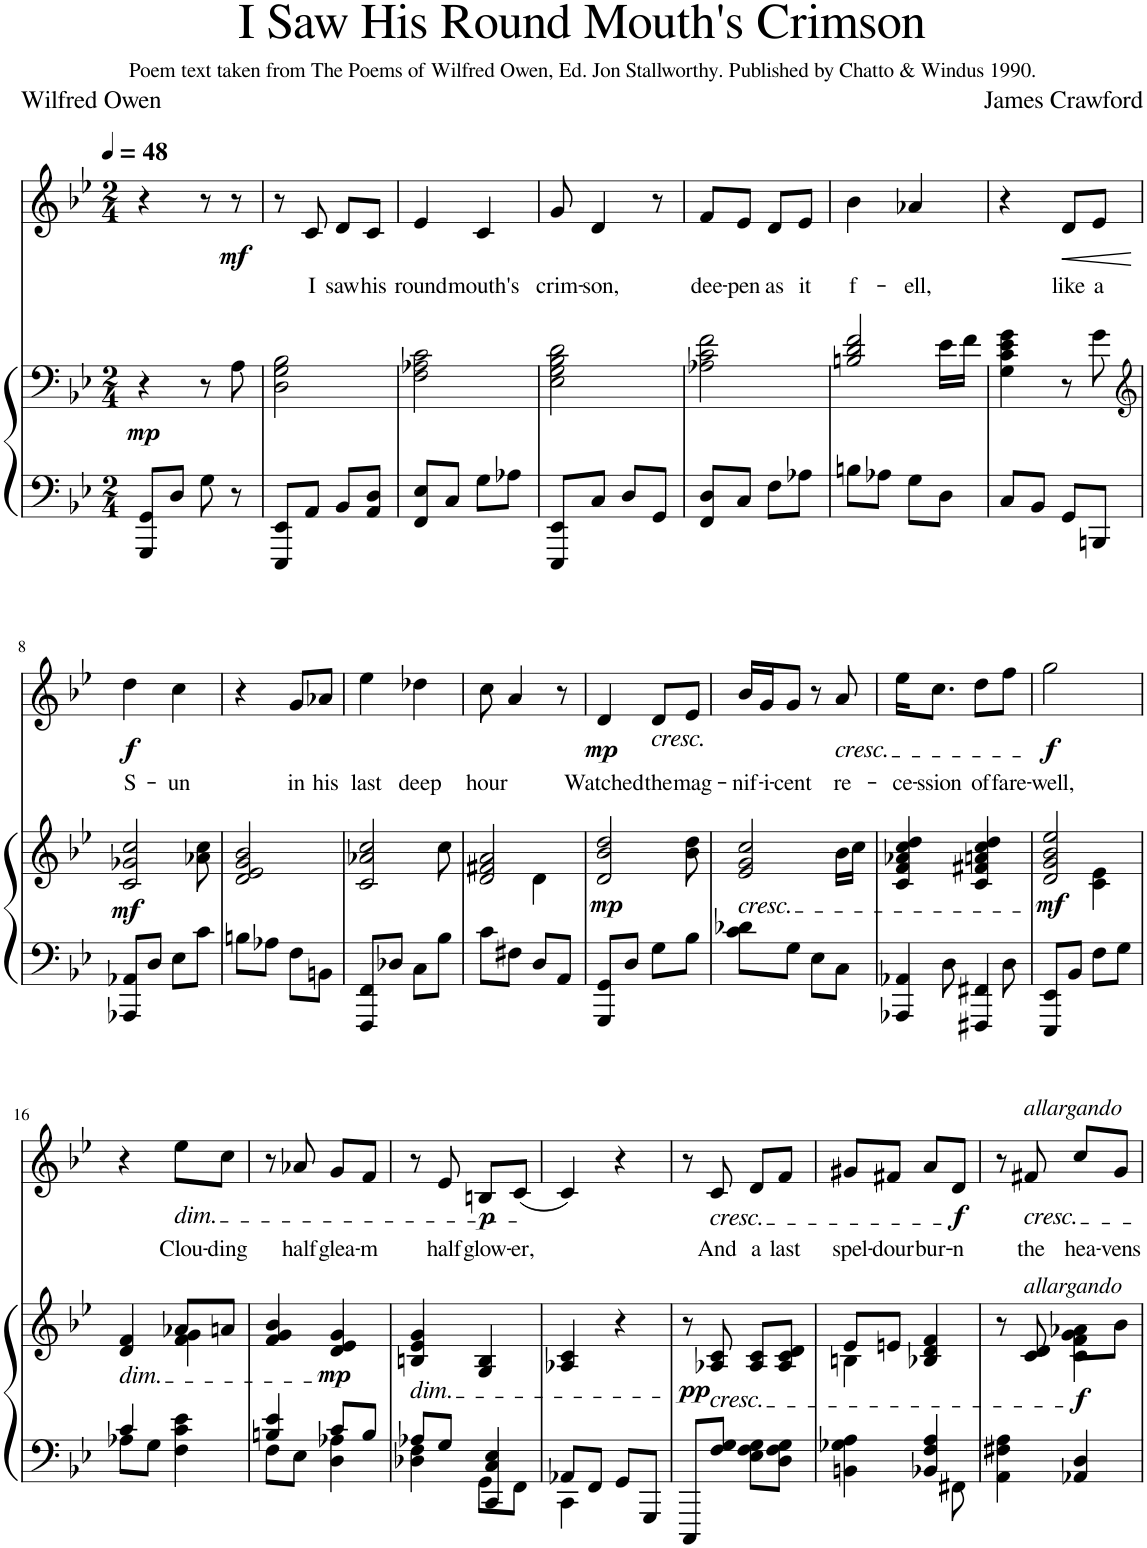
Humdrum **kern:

**kern	**kern	**dynam	**kern	**text	**dynam
*part2	*part2	*part2	*part1	*part1	*part1
*staff3	*staff2	*staff2/3	*staff1	*staff1	*staff1
*I"Piano	*	*	*I"Voice	*	*
*I'Pno	*	*	*	*	*
*clefF4	*clefF4	*	*clefG2	*	*
*k[b-e-]	*k[b-e-]	*	*k[b-e-]	*	*
*M2/4	*M2/4	*	*M2/4	*	*
*MM48	*MM48	*	*MM48	*	*
=1	=1	=1	=1	=1	=1
!	!	!LO:DY:b	!	!	!
8GGG/ 8GG/L	4r	mp	4r	.	.
8D/J	.	.	.	.	.
8G\	8r	.	8r	.	.
!	!	!	!	!	!LO:DY:b
8r	8A\	.	8r	.	mf
=2	=2	=2	=2	=2	=2
8EEE-/ 8EE-/L	2D\ 2G\ 2B-\	.	8r	.	.
!	!	!	!	!LO:LY:b	!
8AA/J	.	.	8c/	I	.
!	!	!	!	!LO:LY:b	!
8BB-/L	.	.	8d/L	saw	.
!	!	!	!	!LO:LY:b	!
8AA/ 8D/J	.	.	8c/J	his	.
=3	=3	=3	=3	=3	=3
!	!	!	!	!LO:LY:b	!
8FF/ 8E-/L	2F\ 2A-X\ 2c\	.	4e-/	round	.
8C/J	.	.	.	.	.
!	!	!	!	!LO:LY:b	!
8G\L	.	.	4c/	mouth's	.
8A-X\J	.	.	.	.	.
=4	=4	=4	=4	=4	=4
!	!	!	!	!LO:LY:b	!
8EEE-/ 8EE-/L	2E-\ 2G\ 2B-\ 2d\	.	8g/	crim-	.
!	!	!	!	!LO:LY:b	!
8C/J	.	.	4d/	-son,	.
8D/L	.	.	.	.	.
8GG/J	.	.	8r	.	.
=5	=5	=5	=5	=5	=5
!	!	!	!	!LO:LY:b	!
8FF/ 8D/L	2A-X\ 2c\ 2f\	.	8f/L	dee-	.
!	!	!	!	!LO:LY:b	!
8C/J	.	.	8e-/J	-pen	.
!	!	!	!	!LO:LY:b	!
8F\L	.	.	8d/L	as	.
!	!	!	!	!LO:LY:b	!
8A-X\J	.	.	8e-/J	it	.
=6	=6	=6	=6	=6	=6
*	*^	*	*	*	*
!	!	!	!	!	!LO:LY:b	!
8Bn\L	2Bn/ 2d/ 2f/	4.ryy	.	4b-\	f-	.
8A-X\J	.	.	.	.	.	.
!	!	!	!	!	!LO:LY:b	!
8G\L	.	.	.	4a-X/	-ell,	.
8D\J	.	16e-\LL	.	.	.	.
.	.	16f\JJ	.	.	.	.
*	*v	*v	*	*	*	*
=7	=7	=7	=7	=7	=7
8C/L	4G\ 4c\ 4e-\ 4g\	.	4r	.	.
8BB-/J	.	.	.	.	.
!	!	!	!	!LO:LY:b	!LO:HP:b
8GG/L	8r	.	8d/L	like	<
!	!	!	!	!LO:LY:b	!
8BBBn/J	8g\	.	8e-/J	a	.
.	.	.	.	.	[
!!LO:LB:g=z
=8	=8	=8	=8	=8	=8
*	*clefG2	*	*	*	*
*	*^	*	*	*	*
!	!	!	!LO:DY:b	!	!LO:LY:b	!LO:DY:b
8AAA-X/ 8AA-X/L	2c/ 2g-X/ 2cc/	4.ryy	mf	4dd\	S-	f
8D/J	.	.	.	.	.	.
!	!	!	!	!	!LO:LY:b	!
8E-\L	.	.	.	4cc\	-un	.
8c\J	.	8a-X\ 8cc\	.	.	.	.
*	*v	*v	*	*	*	*
=9	=9	=9	=9	=9	=9
8Bn\L	2d/ 2e-/ 2g/ 2b-/	.	4r	.	.
8A-X\J	.	.	.	.	.
!	!	!	!	!LO:LY:b	!
8F\L	.	.	8g/L	in	.
!	!	!	!	!LO:LY:b	!
8BBn\J	.	.	8a-X/J	his	.
=10	=10	=10	=10	=10	=10
*	*^	*	*	*	*
!	!	!	!	!	!LO:LY:b	!
8FFF/ 8FF/L	2c/ 2a-X/ 2cc/	4.ryy	.	4ee-\	last	.
8D-X/J	.	.	.	.	.	.
!	!	!	!	!	!LO:LY:b	!
8C\L	.	.	.	4dd-X\	deep	.
8B-\J	.	8cc\	.	.	.	.
=11	=11	=11	=11	=11	=11	=11
!	!	!	!	!	!LO:LY:b	!
8c\L	2d/ 2f#X/ 2a/	4ryy	.	8cc\	hour	.
8F#X\J	.	.	.	4a/	.	.
8D/L	.	4d\	.	.	.	.
8AA/J	.	.	.	8r	.	.
=12	=12	=12	=12	=12	=12	=12
!	!	!	!LO:DY:b	!	!LO:LY:b	!LO:DY:b
8GGG/ 8GG/L	2d/ 2b-/ 2dd/	4.ryy	mp	4d/	Watched	mp
8D/J	.	.	.	.	.	.
!	!	!	!	!LO:TX:b:i:t=cresc.	!	!
!	!	!	!	!	!LO:LY:b	!
8G\L	.	.	.	8d/L	the	.
!	!	!	!	!	!LO:LY:b	!
8B-\J	.	8b-\ 8dd\	.	8e-/J	mag-	.
=13	=13	=13	=13	=13	=13	=13
!	!LO:TX:b:i:t=cresc.	!	!	!	!	!
!	!	!	!	!	!LO:LY:b	!
8c\ 8d-X\L	2e-/ 2g/ 2cc/	4.ryy	.	16b-/LL	-nif-	.
!	!	!	!	!	!LO:LY:b	!
.	.	.	.	16g/J	-i-	.
!	!	!	!	!	!LO:LY:b	!
8G\J	.	.	.	8g/J	-cent	.
8E-\L	.	.	.	8r	.	.
!	!	!	!	!LO:TX:b:i:t=cresc.	!	!
!	!	!	!	!	!LO:LY:b	!
8C\J	.	16b-\LL	.	8a/	re-	.
.	.	16cc\JJ	.	.	.	.
=14	=14	=14	=14	=14	=14	=14
*^	*	*	*	*	*	*
!	!	!	!	!	!	!LO:LY:b	!
*	*	*v	*v	*	*	*	*
4AAA-X/ 4AA-X/	8ryy	4c/ 4f/ 4a-X/ 4cc/ 4dd/	.	16ee-\KL	-ce-	.
!	!	!	!	!	!LO:LY:b	!
.	.	.	.	8.cc\J	-ssion	.
.	8D\	.	.	.	.	.
!	!	!	!	!	!LO:LY:b	!
4FFF#X/ 4FF#X/	8ryy	4c/ 4f#X/ 4an/ 4cc/ 4dd/	.	8dd\L	of	.
!	!	!	!	!	!LO:LY:b	!
.	8D\	.	.	8ff\J	fare-	.
=15	=15	=15	=15	=15	=15	=15
*	*	*^	*	*	*	*
!	!	!	!	!LO:DY:b	!	!LO:LY:b	!LO:DY:b
*v	*v	*	*	*	*	*	*
8EEE-/ 8EE-/L	2d/ 2g/ 2b-/ 2ee-/	4ryy	mf	2gg\	-well,	f
8BB-/J	.	.	.	.	.	.
8F\L	.	4c\ 4e-\	.	.	.	.
8G\J	.	.	.	.	.	.
!!LO:LB:g=z
=16	=16	=16	=16	=16	=16	=16
*^	*	*	*	*	*	*
!	!	!LO:TX:b:i:t=dim.	!	!	!	!	!
4c/	8A-X\L	4d/ 4f/	4ryy	.	4r	.	.
.	8G\J	.	.	.	.	.	.
!	!	!	!	!	!LO:TX:b:i:t=dim.	!	!
!	!	!	!	!	!	!LO:LY:b	!
4F\ 4c\ 4e-\	4ryy	4f\ 4g\	8a-X/L	.	8ee-\L	Clou-	.
!	!	!	!	!	!	!LO:LY:b	!
.	.	.	8an/J	.	8cc\J	-ding	.
*	*	*v	*v	*	*	*	*
=17	=17	=17	=17	=17	=17	=17
4Bn/ 4e-/	8F\L	4f/ 4g/ 4b-/	.	8r	.	.
!	!	!	!	!	!LO:LY:b	!
.	8E-\J	.	.	8a-X/	half	.
!	!	!	!LO:DY:b	!	!LO:LY:b	!
4D\ 4A-X\	8c/L	4d/ 4e-/ 4g/	mp	8g/L	glea-	.
!	!	!	!	!	!LO:LY:b	!
.	8B/J	.	.	8f/J	-m	.
=18	=18	=18	=18	=18	=18	=18
!	!	!LO:TX:b:i:t=dim.	!	!	!	!
4D-X\ 4F\	8A-X/L	4Bn/ 4e-/ 4g/	.	8r	.	.
!	!	!	!	!	!LO:LY:b	!
.	8G/J	.	.	8e-/	half	.
!	!	!	!	!	!LO:LY:b	!LO:DY:b
4CC/ 4C/ 4E-/	8GG\L	4G/ 4B/	.	8Bn/L	glow-	p
!	!	!	!	!	!LO:LY:b	!
.	8FF\J	.	.	(8c/J	-er,	.
=19	=19	=19	=19	=19	=19	=19
8AA-X/L	4CC\	4A-X/ 4c/	.	4c/)	.	.
8FF/J	.	.	.	.	.	.
8GG/L	4ryy	4r	.	4r	.	.
8GGG/J	.	.	.	.	.	.
*v	*v	*	*	*	*	*
=20	=20	=20	=20	=20	=20
!	!	!LO:DY:b	!	!	!
8CCC/L	8r	pp	8r	.	.
!	!	!	!LO:TX:b:i:t=cresc.	!	!
!	!LO:TX:b:i:t=cresc.	!	!	!	!
!	!	!	!	!LO:LY:b	!
8F/ 8G/J	8A-X/ 8c/	.	8c/	And	.
!	!	!	!	!LO:LY:b	!
8E-\ 8F\ 8G\L	8A-/ 8c/L	.	8d/L	a	.
!	!	!	!	!LO:LY:b	!
8D\ 8F\ 8G\J	8A-/ 8c/ 8d/J	.	8f/J	last	.
=21	=21	=21	=21	=21	=21
*^	*^	*	*	*	*
!	!	!	!	!	!	!LO:LY:b	!
4BBn\ 4G-X\ 4A\	4.ryy	4Bn\	8e-/L	.	8g#X/L	spel-	.
!	!	!	!	!	!	!LO:LY:b	!
.	.	.	8en/J	.	8f#X/J	-dour	.
!	!	!	!	!	!	!LO:LY:b	!
4BB-X/ 4F/ 4A/	.	4B-X/ 4d/ 4f/	4ryy	.	8a/L	bur-	.
!	!	!	!	!	!	!LO:LY:b	!LO:DY:b
.	8FF#X\	.	.	.	8d/J	-n	f
*v	*v	*	*	*	*	*	*
=22	=22	=22	=22	=22	=22	=22
4AA\ 4F#X\ 4A\	8r	4ryy	.	8r	.	.
!	!	!	!	!LO:TX:a:i:t=allargando	!	!
!	!	!	!	!LO:TX:b:i:t=cresc.	!	!
!	!LO:TX:a:i:t=allargando	!	!	!	!	!
!	!	!	!	!	!LO:LY:b	!
.	8c/ 8d/	.	.	8f#X/	the	.
!	!	!	!LO:DY:b	!	!LO:LY:b	!
4AA-X/ 4D/	4c\ 4f\ 4g\	8a-X\L	f	8cc/L	hea-	.
!	!	!	!	!	!LO:LY:b	!
.	.	8b-\J	.	8g/J	-vens	.
*	*v	*v	*	*	*	*
=	=	=	=	=	=
*-	*-	*-	*-	*-	*-
